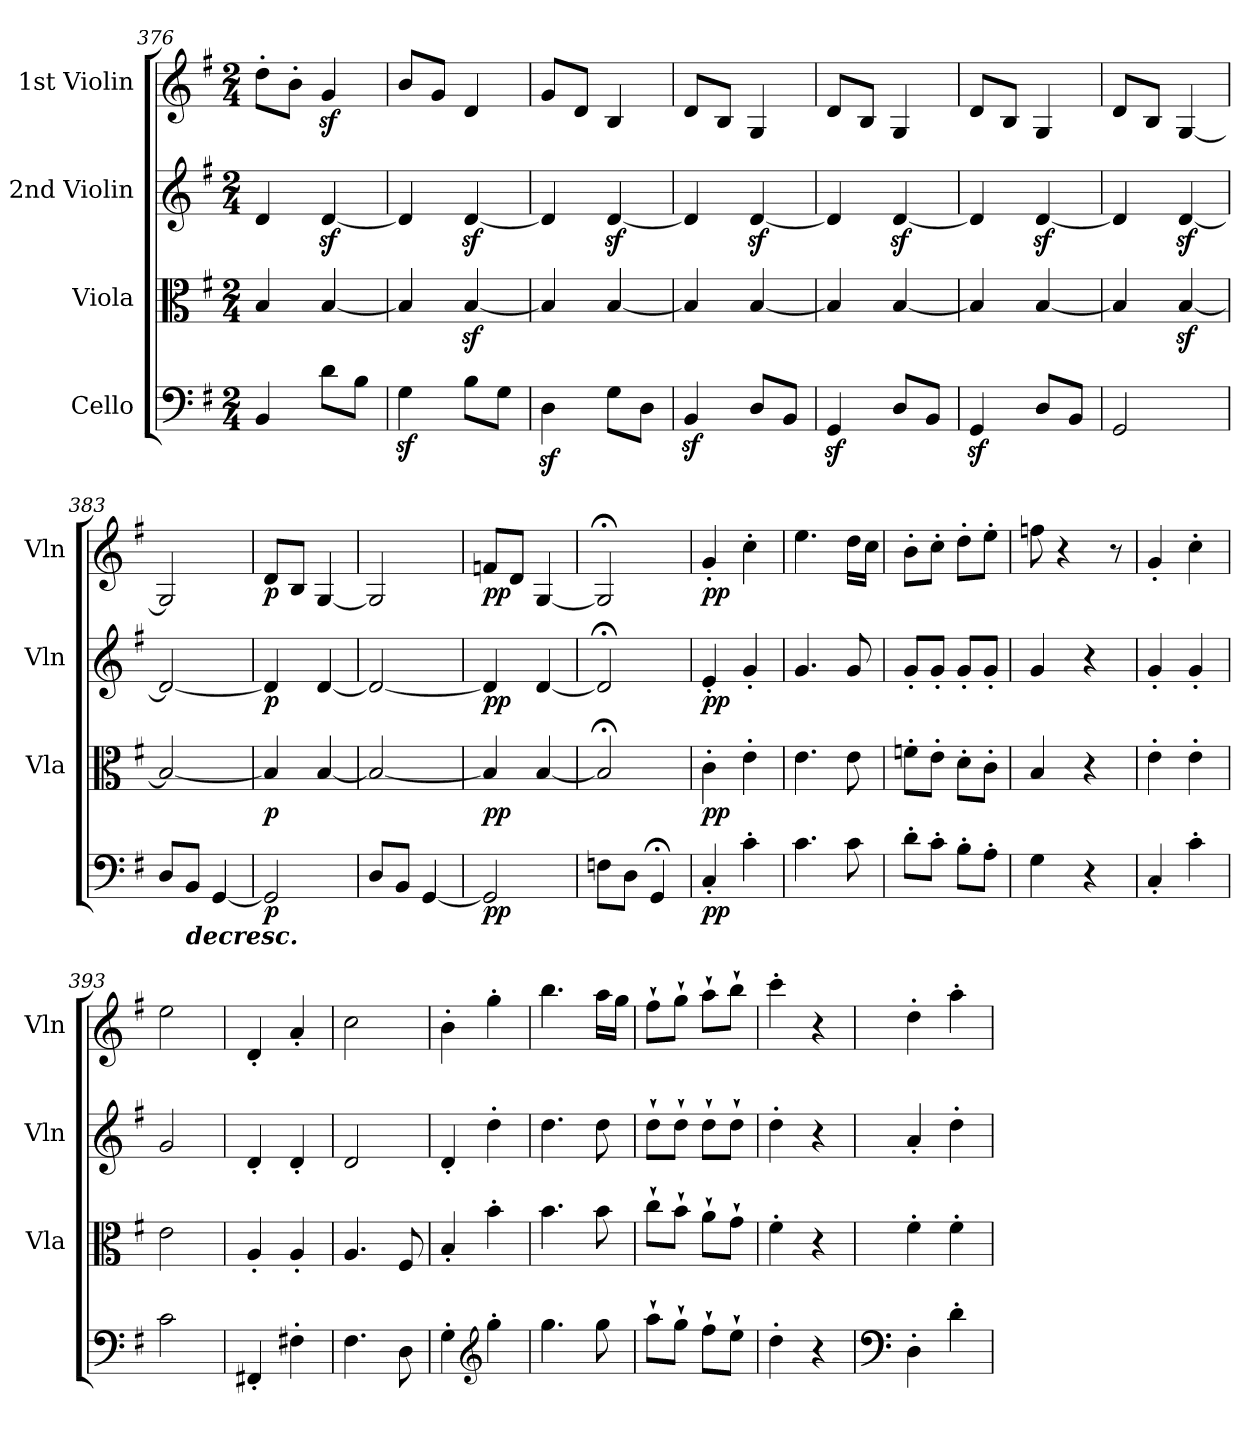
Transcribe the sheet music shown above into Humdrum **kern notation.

**kern	**dynam	**kern	**dynam	**kern	**dynam	**kern	**dynam
*part4	*part4	*part3	*part3	*part2	*part2	*part1	*part1
*staff4	*staff4	*staff3	*staff3	*staff2	*staff2	*staff1	*staff1
*I"Cello	*	*I"Viola	*	*I"2nd Violin	*	*I"1st Violin	*
*	*	*I'Vla	*	*I'Vln	*	*I'Vln	*
!!LO:PB:g=z
*clefF4	*	*clefC3	*	*clefG2	*	*clefG2	*
*k[f#]	*	*k[f#]	*	*k[f#]	*	*k[f#]	*
*G:	*	*G:	*	*G:	*	*G:	*
*M2/4	*	*M2/4	*	*M2/4	*	*M2/4	*
=376	=376	=376	=376	=376	=376	=376	=376
4BB/	.	4B/	.	4d/	.	8dd'\L	.
.	.	.	.	.	.	8b'\J	.
8d\L	.	[4B/	.	[4dz</	.	4gz</	.
8B\J	.	.	.	.	.	.	.
=377	=377	=377	=377	=377	=377	=377	=377
4Gz<\	.	4B/]	.	4d/]	.	8b/L	.
.	.	.	.	.	.	8g/J	.
8B\L	.	[4Bz>/	.	[4dz>/	.	4d/	.
8G\J	.	.	.	.	.	.	.
=378	=378	=378	=378	=378	=378	=378	=378
4Dz<\	.	4B/]	.	4d/]	.	8g/L	.
.	.	.	.	.	.	8d/J	.
8G\L	.	[4B/	.	[4dz>/	.	4B/	.
8D\J	.	.	.	.	.	.	.
=379	=379	=379	=379	=379	=379	=379	=379
4BBz</	.	4B/]	.	4d/]	.	8d/L	.
.	.	.	.	.	.	8B/J	.
8D/L	.	[4B/	.	[4dz>/	.	4G/	.
8BB/J	.	.	.	.	.	.	.
=380	=380	=380	=380	=380	=380	=380	=380
4GGz</	.	4B/]	.	4d/]	.	8d/L	.
.	.	.	.	.	.	8B/J	.
8D/L	.	[4B/	.	[4dz>/	.	4G/	.
8BB/J	.	.	.	.	.	.	.
=381	=381	=381	=381	=381	=381	=381	=381
4GGz</	.	4B/]	.	4d/]	.	8d/L	.
.	.	.	.	.	.	8B/J	.
8D/L	.	[4B/	.	[4dz>/	.	4G/	.
8BB/J	.	.	.	.	.	.	.
!!LO:PB:g=z
=382	=382	=382	=382	=382	=382	=382	=382
2GG/	.	4B/]	.	4d/]	.	8d/L	.
.	.	.	.	.	.	8B/J	.
.	.	[4Bz>/	.	[4dz>/	.	[4G/	.
=383	=383	=383	=383	=383	=383	=383	=383
8D/L	.	2B/_	.	2d/_	.	2G/]	.
!LO:TX:b:Bi:t=decresc.	!	!	!	!	!	!	!
8BB/J	.	.	.	.	.	.	.
[4GG/	.	.	.	.	.	.	.
=384	=384	=384	=384	=384	=384	=384	=384
!	!LO:DY:b	!	!LO:DY:b	!	!LO:DY:b	!	!LO:DY:b
2GG/]	p	4B/]	p	4d/]	p	8d/L	p
.	.	.	.	.	.	8B/J	.
.	.	[4B/	.	[4d/	.	[4G/	.
=385	=385	=385	=385	=385	=385	=385	=385
8D/L	.	2B/_	.	2d/_	.	2G/]	.
8BB/J	.	.	.	.	.	.	.
[4GG/	.	.	.	.	.	.	.
=386	=386	=386	=386	=386	=386	=386	=386
!	!LO:DY:b	!	!LO:DY:b	!	!LO:DY:b	!	!LO:DY:b
2GG/]	pp	4B/]	pp	4d/]	pp	8fn/L	pp
.	.	.	.	.	.	8d/J	.
.	.	[4B/	.	[4d/	.	[4G/	.
=387	=387	=387	=387	=387	=387	=387	=387
8Fn\L	.	2B;</]	.	2d;</]	.	2G;</]	.
8D\J	.	.	.	.	.	.	.
4GG;</	.	.	.	.	.	.	.
!!LO:LB:g=z
=388	=388	=388	=388	=388	=388	=388	=388
!	!LO:DY:b	!	!LO:DY:b	!	!LO:DY:b	!	!LO:DY:b
4C'/	pp	4c'\	pp	4e'/	pp	4g'/	pp
4c'\	.	4e'\	.	4g'/	.	4cc'\	.
=389	=389	=389	=389	=389	=389	=389	=389
4.c\	.	4.e\	.	4.g/	.	4.ee\	.
8c\	.	8e\	.	8g/	.	16dd\LL	.
.	.	.	.	.	.	16cc\JJ	.
=390	=390	=390	=390	=390	=390	=390	=390
8d'\L	.	8fn'\L	.	8g'/L	.	8b'\L	.
8c'\J	.	8e'\J	.	8g'/J	.	8cc'\J	.
8B'\L	.	8d'\L	.	8g'/L	.	8dd'\L	.
8A'\J	.	8c'\J	.	8g'/J	.	8ee'\J	.
=391	=391	=391	=391	=391	=391	=391	=391
4G\	.	4B/	.	4g/	.	8ffn\	.
.	.	.	.	.	.	4r	.
4r	.	4r	.	4r	.	.	.
.	.	.	.	.	.	8r	.
=392	=392	=392	=392	=392	=392	=392	=392
4C'/	.	4e'\	.	4g'/	.	4g'/	.
4c'\	.	4e'\	.	4g'/	.	4cc'\	.
=393	=393	=393	=393	=393	=393	=393	=393
2c\	.	2e\	.	2g/	.	2ee\	.
!!LO:PB:g=z
=394	=394	=394	=394	=394	=394	=394	=394
4FF#X'/	.	4A'/	.	4d'/	.	4d'/	.
4F#X'\	.	4A'/	.	4d'/	.	4a'/	.
=395	=395	=395	=395	=395	=395	=395	=395
4.F#\	.	4.A/	.	2d/	.	2cc\	.
8D\	.	8F#/	.	.	.	.	.
=396	=396	=396	=396	=396	=396	=396	=396
4G'\	.	4B'/	.	4d'/	.	4b'\	.
*clefG2	*	*	*	*	*	*	*
4gg'\	.	4b'\	.	4dd'\	.	4gg'\	.
=397	=397	=397	=397	=397	=397	=397	=397
4.gg\	.	4.b\	.	4.dd\	.	4.bb\	.
8gg\	.	8b\	.	8dd\	.	16aa\LL	.
.	.	.	.	.	.	16gg\JJ	.
=398	=398	=398	=398	=398	=398	=398	=398
8aa''\L	.	8cc''\L	.	8dd''\L	.	8ff#''\L	.
8gg''\J	.	8b''\J	.	8dd''\J	.	8gg''\J	.
8ff#''\L	.	8a''\L	.	8dd''\L	.	8aa''\L	.
8ee''\J	.	8g''\J	.	8dd''\J	.	8bb''\J	.
=399	=399	=399	=399	=399	=399	=399	=399
4dd'\	.	4f#'\	.	4dd'\	.	4ccc'\	.
4r	.	4r	.	4r	.	4r	.
!!LO:PB:g=z
=400	=400	=400	=400	=400	=400	=400	=400
*clefF4	*	*	*	*	*	*	*
4D'\	.	4f#'\	.	4a'/	.	4dd'\	.
4d'\	.	4f#'\	.	4dd'\	.	4aa'\	.
=	=	=	=	=	=	=	=
*-	*-	*-	*-	*-	*-	*-	*-
